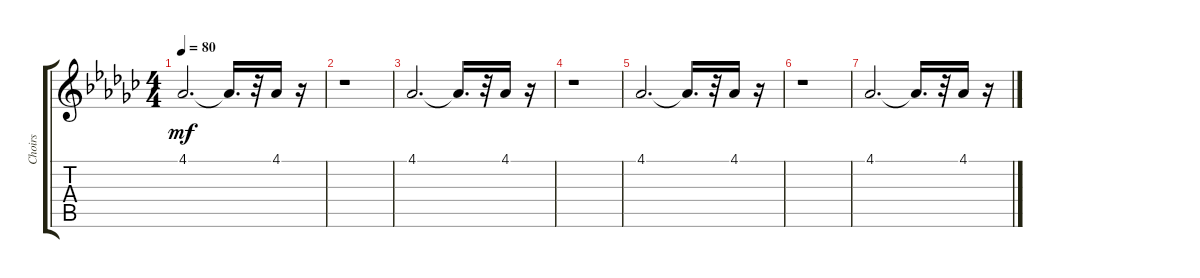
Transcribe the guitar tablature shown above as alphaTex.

\track ("Choirs" "Choirs") {instrument synthvoice}
\staff {score tabs}
\tuning (E4 B3 G3 D3 A2 E2) {hide}
\ts (4 4)
\tempo 80
\clef g2
\ks gb
4.1.2{d dy mf} 4.1{t}.16{d} r.32 4.1.16 r.16 |
r.1 |
4.1.2{d} 4.1{t}.16{d} r.32 4.1.16 r.16 |
r.1 |
4.1.2{d} 4.1{t}.16{d} r.32 4.1.16 r.16 |
r.1 |
4.1.2{d} 4.1{t}.16{d} r.32 4.1.16 r.16
